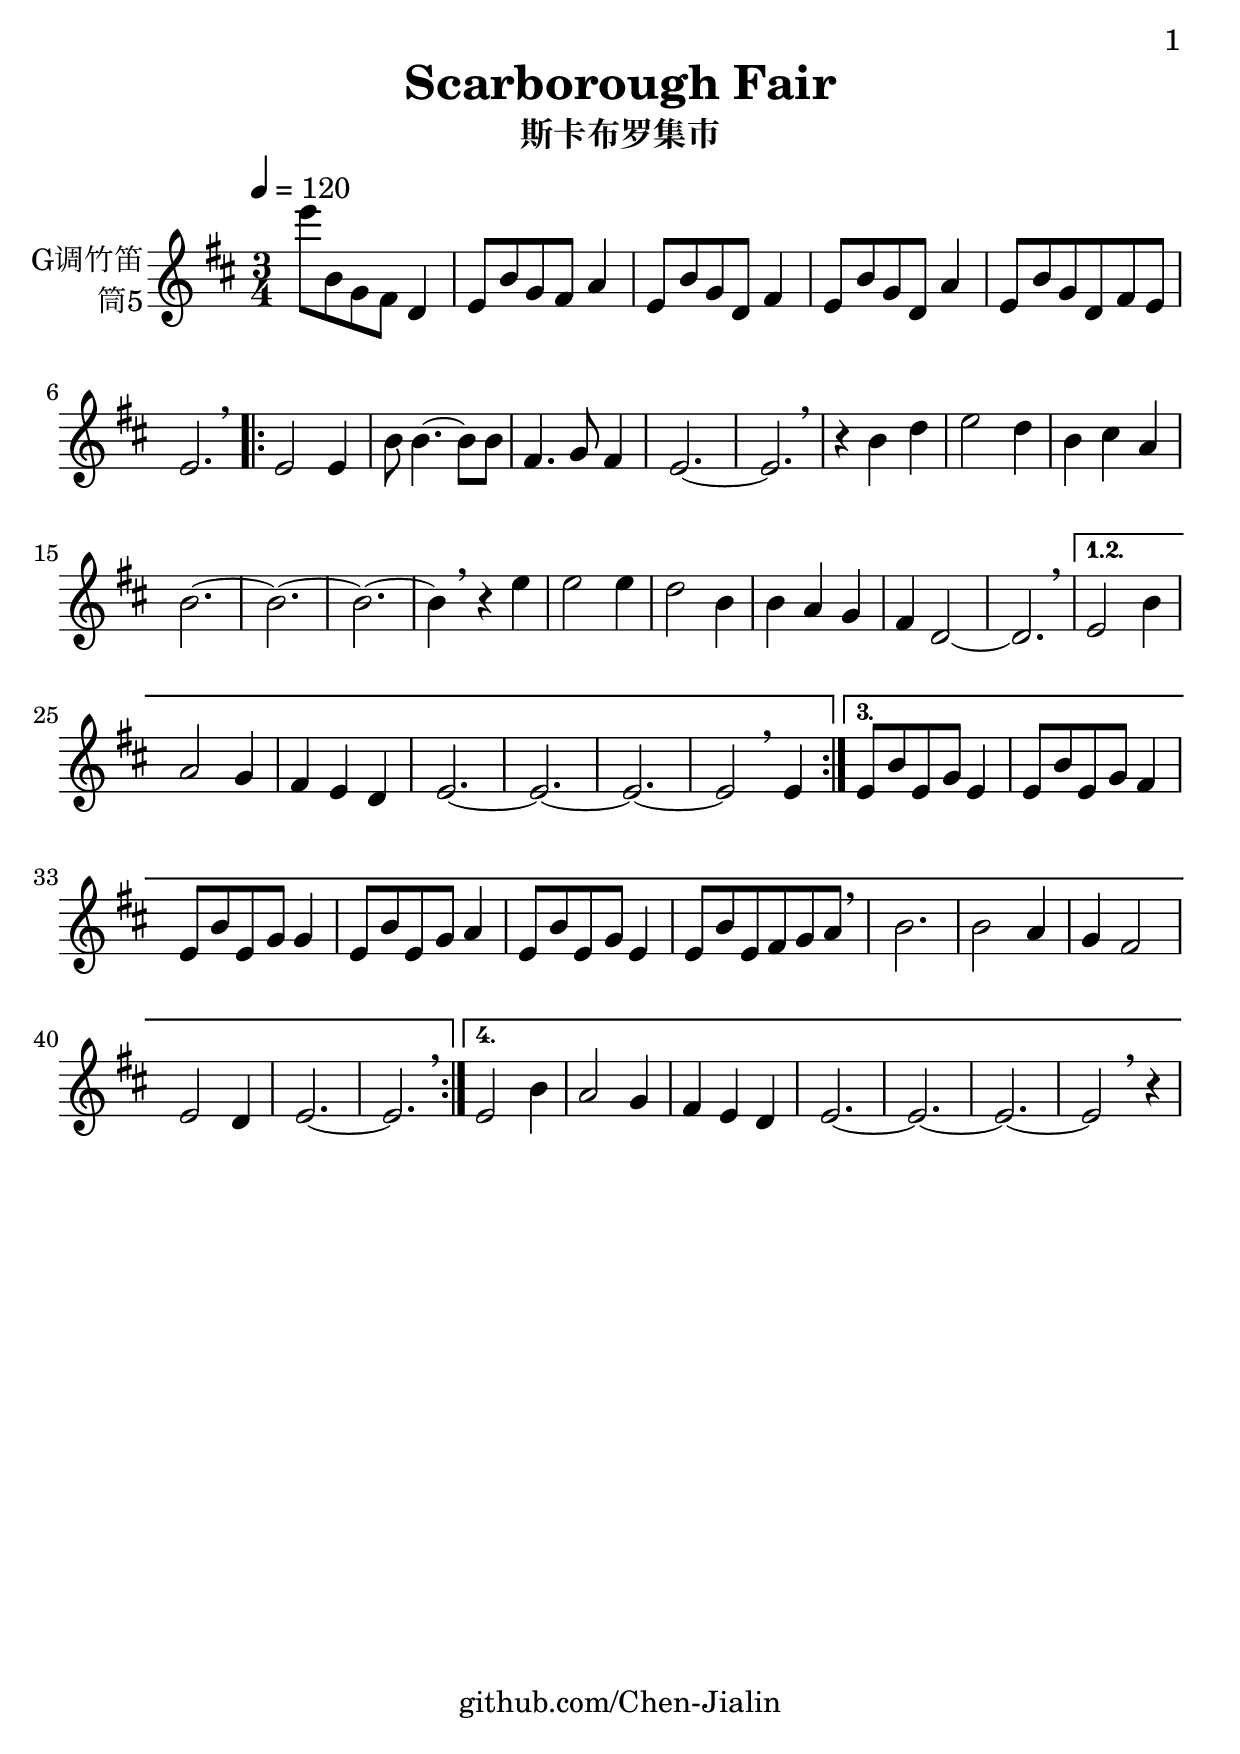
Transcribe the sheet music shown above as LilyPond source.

\version "2.24.3"
\language english

\header {
  title = "Scarborough Fair"
  subtitle = "斯卡布罗集市"
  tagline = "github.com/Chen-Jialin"
}

\paper{
  #(set-paper-size "a4")
  print-page-number = ##t
  page-number-type = #'arabic
  print-first-page-number = ##t
  first-page-number = 1
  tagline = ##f
}

#(set-global-staff-size 26)

melody = \fixed c' {
  \clef treble
  \key d \major
  \time 3/4
  \tempo 4 = 120

  % score begin
  e''8 b8 g8 fs8 d4 | e8 b8 g8 fs8 a4 | e8 b8 g8 d8 fs4 | e8 b8 g8 d8 a4 | e8 b8 g8 d8 fs8 e8 | e2. \breathe |
  \repeat volta 4 {
    e2 e4 | b8 b4.~ b8 b8 | fs4. g8 fs4 | e2.~ | e2. \breathe |
    r4 b4 d'4 | e'2 d'4 | b4 cs'4 a4 | b2.~ | b2.~ | b2.~ |
    b4 \breathe r4 e'4 | e'2 e'4 | d'2 b4 | b4 a4 g4 | fs4 d2~ | d2. \breathe |
    \alternative{
      \volta 1,2 {
        e2 b4 | a2 g4 | fs4 e4 d4 | e2.~ | e2.~ | e2.~ | e2 \breathe e4
      }
      \volta 3 {
        e8 b8 e8 g8 e4 | e8 b8 e8 g8 fs4 | e8 b8 e8 g8 g4 | e8 b8 e8 g8 a4 | e8 b8 e8 g8 e4 | e8 b8 e8 fs8 g8 a8 \breathe |
        b2. | b2 a4 | g4 fs2 | e2 d4 | e2.~ | e2. \breathe |
      }
      \volta 4 {
        e2 b4 | a2 g4 | fs4 e4 d4 | e2.~ | e2.~ | e2.~ | e2 \breathe r4 |
      }
    }
  }
  % score end
}

\score {
  \new Staff \with {
    instrumentName = \markup{
      \right-column{
        G调竹笛
        筒5
      }
    }
    midiInstrument = "shakuhachi"
  } \melody
  \layout { }
}
